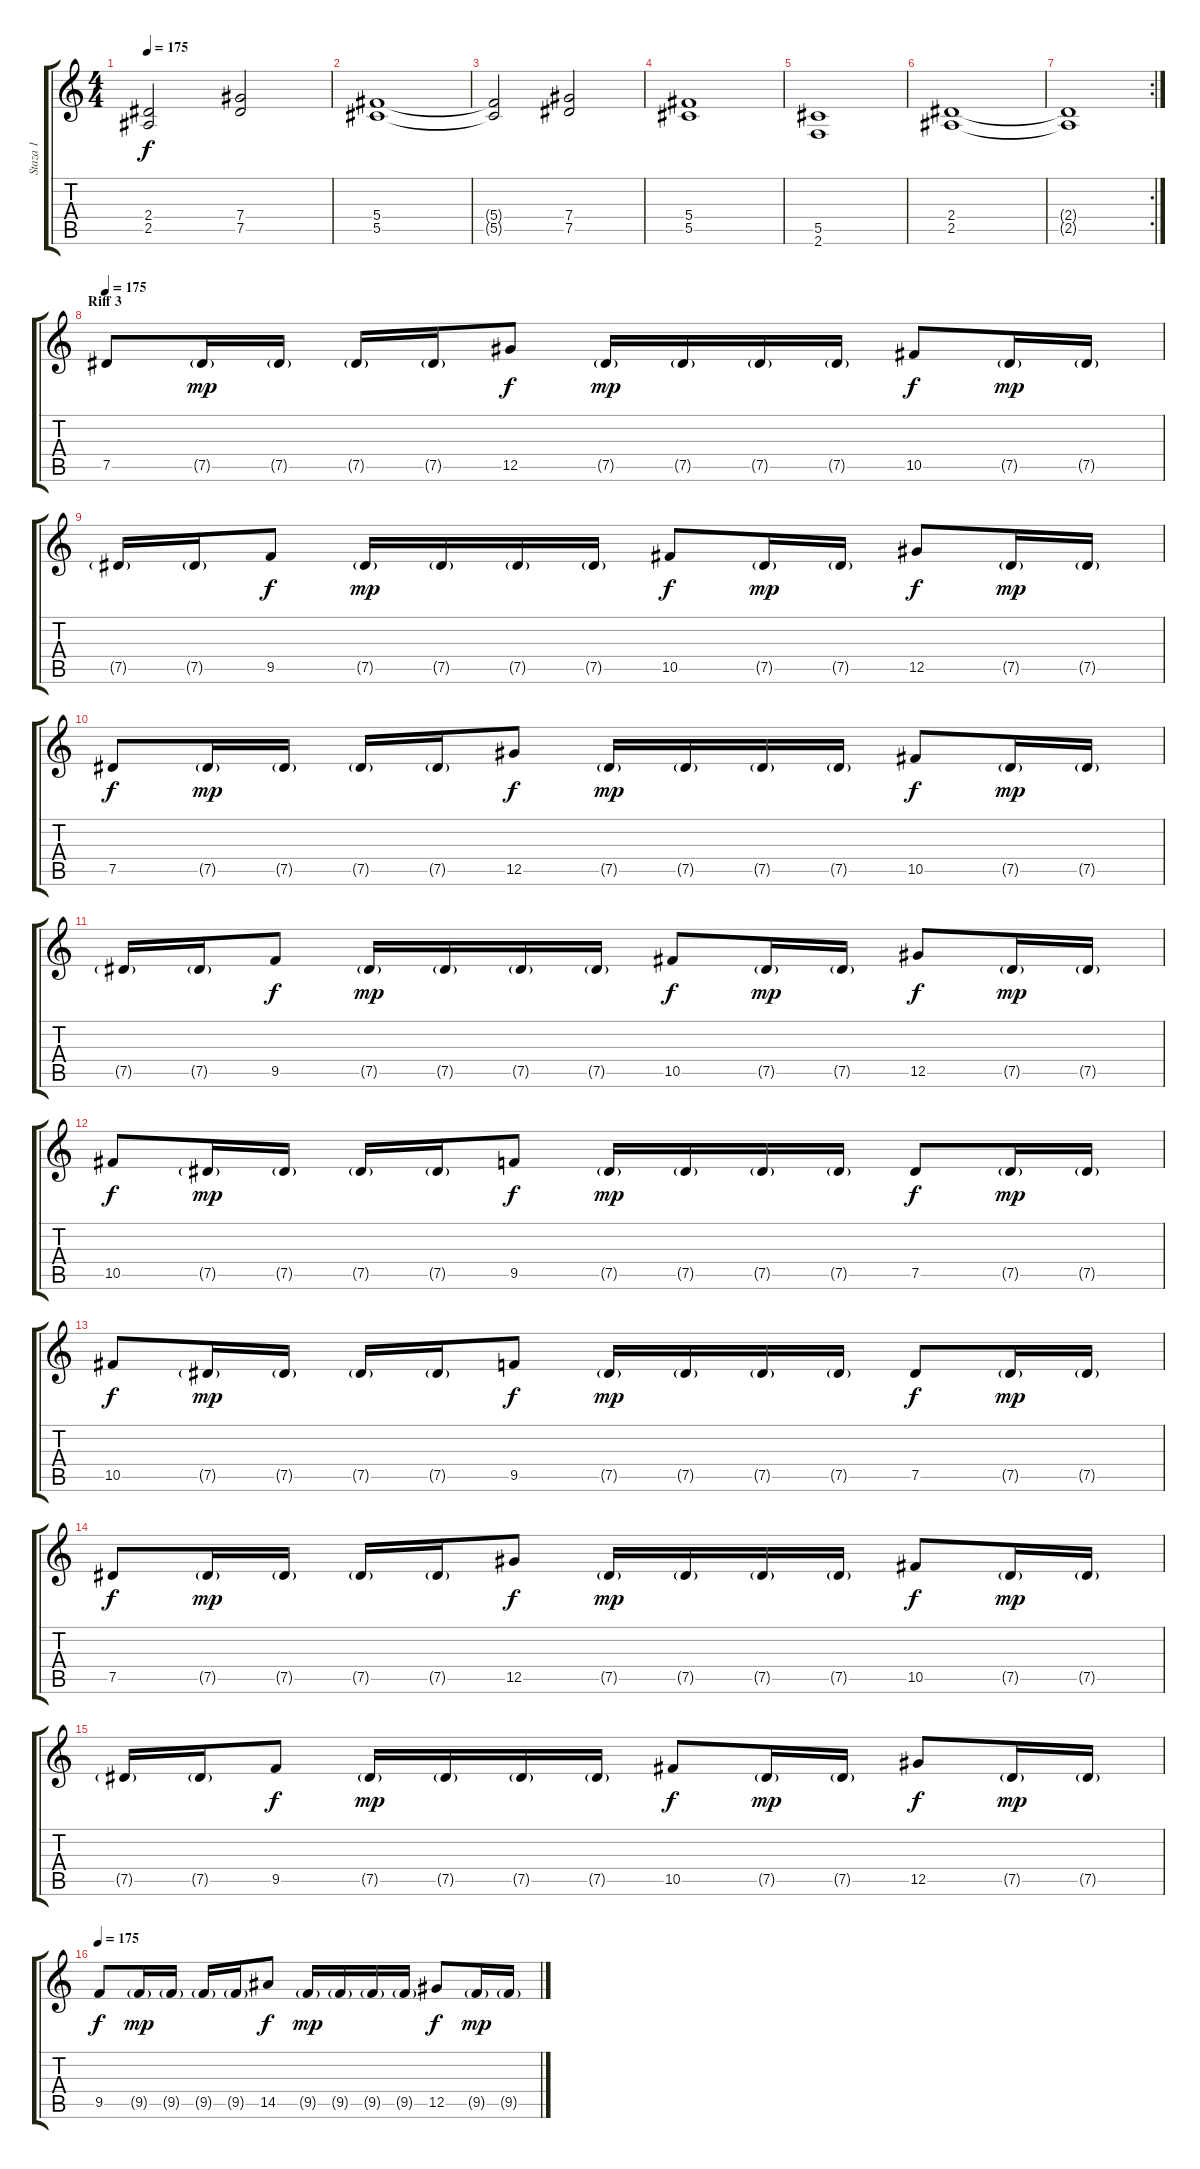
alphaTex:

\track ("Staza 1" "Staza 1") {instrument distortionguitar}
\staff {score tabs}
\tuning (Eb4 Bb3 Gb3 Db3 Ab2 Eb2) {hide}
\ts (4 4)
\tempo 175
\clef g2
\ks c
(2.4{t} 2.5{t}).2{dy f} (7.4 7.5).2 |
(5.4 5.5).1 |
(5.4{t} 5.5{t}).2 (7.4 7.5).2 |
(5.4 5.5).1 |
(5.5 2.6).1 |
(2.4 2.5).1 |
\rc 2
(2.4{t} 2.5{t}).1 |
\section ("" "Riff 3")
\tempo 175
7.5.8 7.5{g}.16{dy mp} 7.5{g}.16 7.5{g}.16 7.5{g}.16 12.5.8{dy f} 7.5{g}.16{dy mp} 7.5{g}.16 7.5{g}.16 7.5{g}.16 10.5.8{dy f} 7.5{g}.16{dy mp} 7.5{g}.16 |
7.5{g}.16 7.5{g}.16 9.5.8{dy f} 7.5{g}.16{dy mp} 7.5{g}.16 7.5{g}.16 7.5{g}.16 10.5.8{dy f} 7.5{g}.16{dy mp} 7.5{g}.16 12.5.8{dy f} 7.5{g}.16{dy mp} 7.5{g}.16 |
7.5.8{dy f} 7.5{g}.16{dy mp} 7.5{g}.16 7.5{g}.16 7.5{g}.16 12.5.8{dy f} 7.5{g}.16{dy mp} 7.5{g}.16 7.5{g}.16 7.5{g}.16 10.5.8{dy f} 7.5{g}.16{dy mp} 7.5{g}.16 |
7.5{g}.16 7.5{g}.16 9.5.8{dy f} 7.5{g}.16{dy mp} 7.5{g}.16 7.5{g}.16 7.5{g}.16 10.5.8{dy f} 7.5{g}.16{dy mp} 7.5{g}.16 12.5.8{dy f} 7.5{g}.16{dy mp} 7.5{g}.16 |
10.5.8{dy f} 7.5{g}.16{dy mp} 7.5{g}.16 7.5{g}.16 7.5{g}.16 9.5.8{dy f} 7.5{g}.16{dy mp} 7.5{g}.16 7.5{g}.16 7.5{g}.16 7.5.8{dy f} 7.5{g}.16{dy mp} 7.5{g}.16 |
10.5.8{dy f} 7.5{g}.16{dy mp} 7.5{g}.16 7.5{g}.16 7.5{g}.16 9.5.8{dy f} 7.5{g}.16{dy mp} 7.5{g}.16 7.5{g}.16 7.5{g}.16 7.5.8{dy f} 7.5{g}.16{dy mp} 7.5{g}.16 |
7.5.8{dy f} 7.5{g}.16{dy mp} 7.5{g}.16 7.5{g}.16 7.5{g}.16 12.5.8{dy f} 7.5{g}.16{dy mp} 7.5{g}.16 7.5{g}.16 7.5{g}.16 10.5.8{dy f} 7.5{g}.16{dy mp} 7.5{g}.16 |
7.5{g}.16 7.5{g}.16 9.5.8{dy f} 7.5{g}.16{dy mp} 7.5{g}.16 7.5{g}.16 7.5{g}.16 10.5.8{dy f} 7.5{g}.16{dy mp} 7.5{g}.16 12.5.8{dy f} 7.5{g}.16{dy mp} 7.5{g}.16 |
\tempo 175
9.5.8{dy f} 9.5{g}.16{dy mp} 9.5{g}.16 9.5{g}.16 9.5{g}.16 14.5.8{dy f} 9.5{g}.16{dy mp} 9.5{g}.16 9.5{g}.16 9.5{g}.16 12.5.8{dy f} 9.5{g}.16{dy mp} 9.5{g}.16
